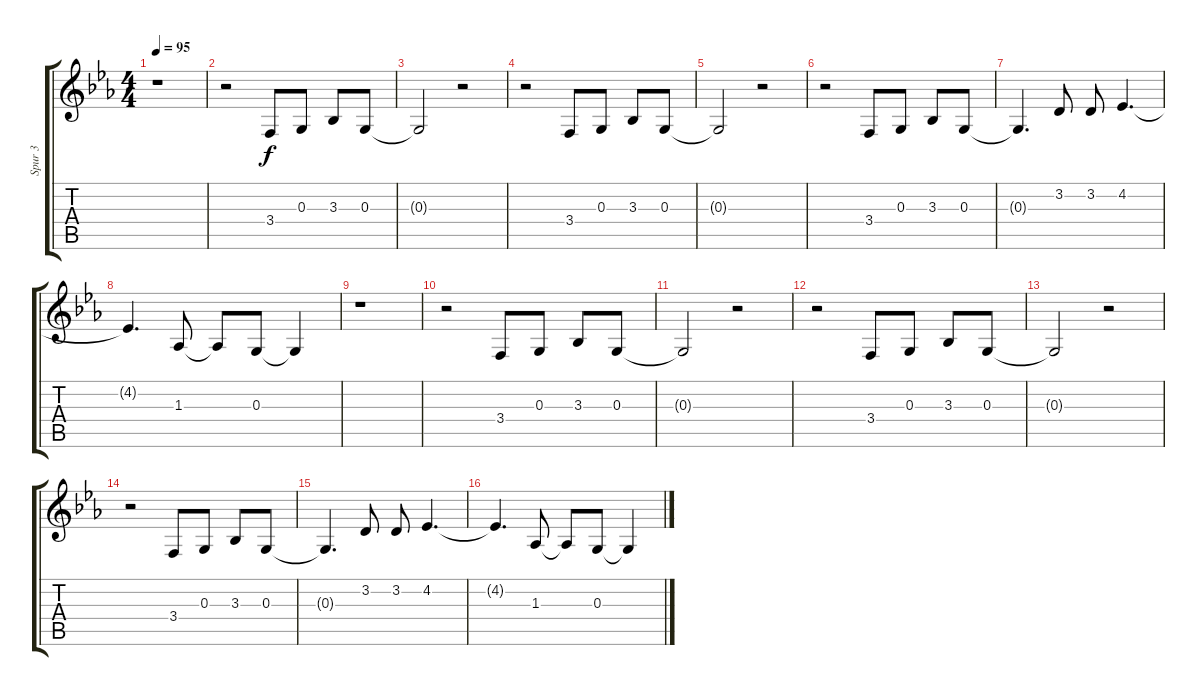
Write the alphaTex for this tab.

\track ("Spur 3" "Spur 3") {instrument glockenspiel}
\staff {score tabs}
\tuning (E4 B3 G3 D3 A2 E2) {hide}
\ts (4 4)
\tempo 95
\clef g2
\ks eb
r.1{dy f} |
r.2 3.4.8 0.3.8 3.3.8 0.3.8 |
0.3{t}.2 r.2 |
r.2 3.4.8 0.3.8 3.3.8 0.3.8 |
0.3{t}.2 r.2 |
r.2 3.4.8 0.3.8 3.3.8 0.3.8 |
0.3{t}.4{d} 3.2.8 3.2.8 4.2.4{d} |
4.2{t}.4{d} 1.3.8 1.3{t}.8 0.3.8 0.3{t}.4 |
r.1 |
r.2 3.4.8 0.3.8 3.3.8 0.3.8 |
0.3{t}.2 r.2 |
r.2 3.4.8 0.3.8 3.3.8 0.3.8 |
0.3{t}.2 r.2 |
r.2 3.4.8 0.3.8 3.3.8 0.3.8 |
0.3{t}.4{d} 3.2.8 3.2.8 4.2.4{d} |
4.2{t}.4{d} 1.3.8 1.3{t}.8 0.3.8 0.3{t}.4
